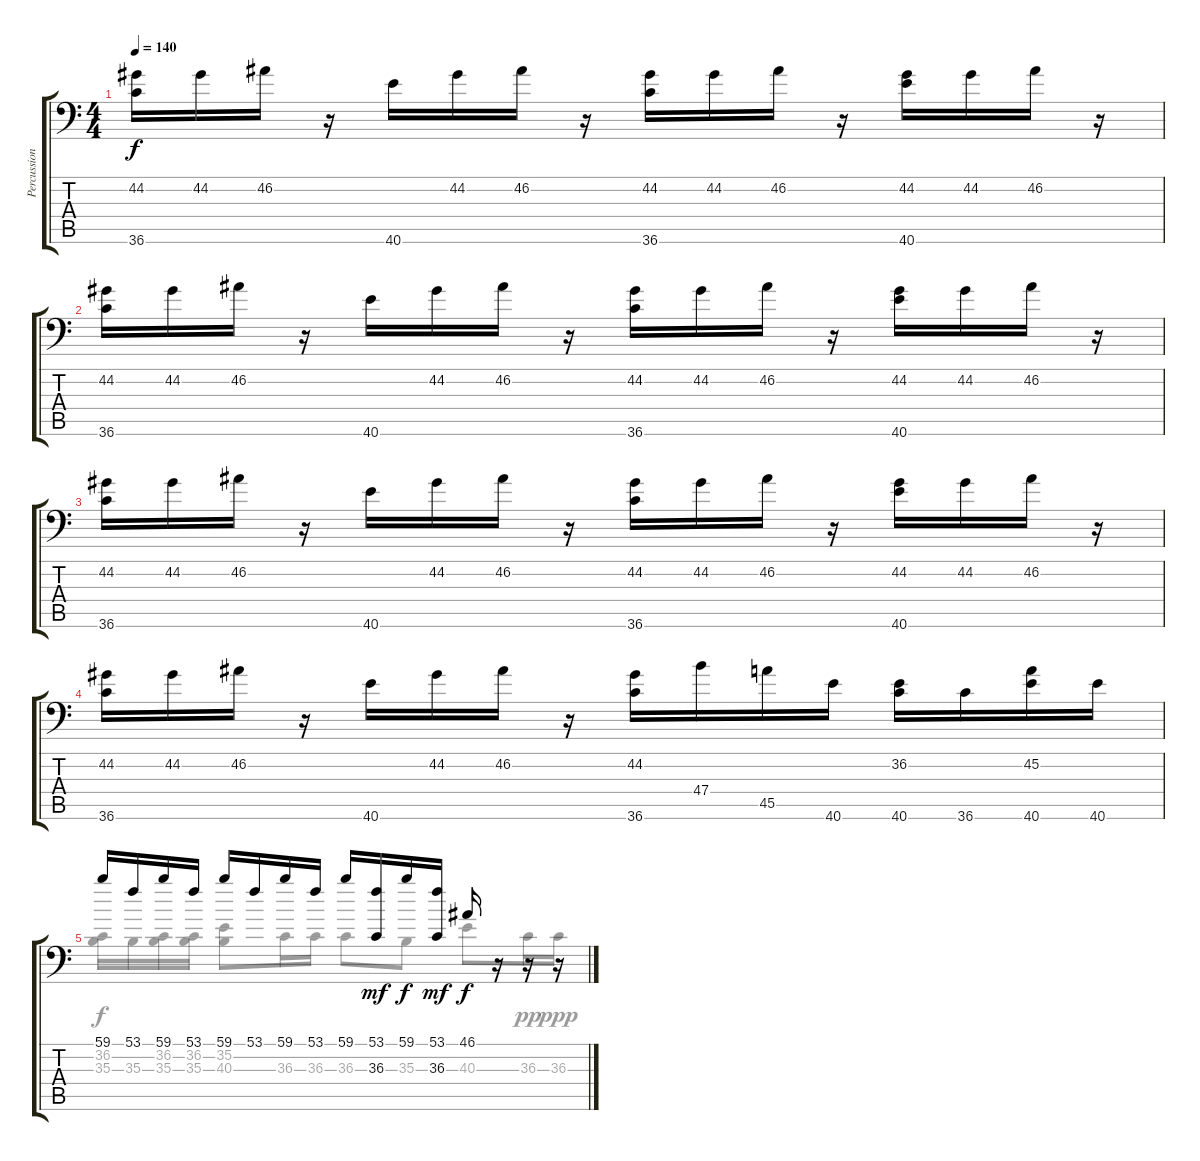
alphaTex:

\track ("Percussion" "Percussion") {instrument acousticgrandpiano}
\staff {score tabs}
\tuning (C-1 C-1 C-1 C-1 C-1 C-1) {hide}
\voice
\ts (4 4)
\tempo 140
\clef f4
\ks c
(44.2 36.6).16{dy f} 44.2.16 46.2.16 r.16 40.6.16 44.2.16 46.2.16 r.16 (44.2 36.6).16 44.2.16 46.2.16 r.16 (44.2 40.6).16 44.2.16 46.2.16 r.16 |
(44.2 36.6).16 44.2.16 46.2.16 r.16 40.6.16 44.2.16 46.2.16 r.16 (44.2 36.6).16 44.2.16 46.2.16 r.16 (44.2 40.6).16 44.2.16 46.2.16 r.16 |
(44.2 36.6).16 44.2.16 46.2.16 r.16 40.6.16 44.2.16 46.2.16 r.16 (44.2 36.6).16 44.2.16 46.2.16 r.16 (44.2 40.6).16 44.2.16 46.2.16 r.16 |
(44.2 36.6).16 44.2.16 46.2.16 r.16 40.6.16 44.2.16 46.2.16 r.16 (44.2 36.6).16 47.4.16 45.5.16 40.6.16 (36.2 40.6).16 36.6.16 (45.2 40.6).16 40.6.16 |
59.1.16 53.1.16 59.1.16 53.1.16 59.1.16 53.1.16 59.1.16 53.1.16 59.1.16 (53.1 36.3).16{dy mf} 59.1.16{dy f} (53.1 36.3).16{dy mf} 46.1.16{dy f} r.16 r.16 r.16
\voice
\clef f4
\ottava regular
\simile none
\ks c
|
|
|
|
(36.2 35.3).16 35.3.16 (36.2 35.3).16 (36.2 35.3).16 (35.2 40.3).8 36.3.16 36.3.16 36.3.8 35.3.8 40.3.8 36.3.16{dy pp} 36.3.16{dy ppp}
